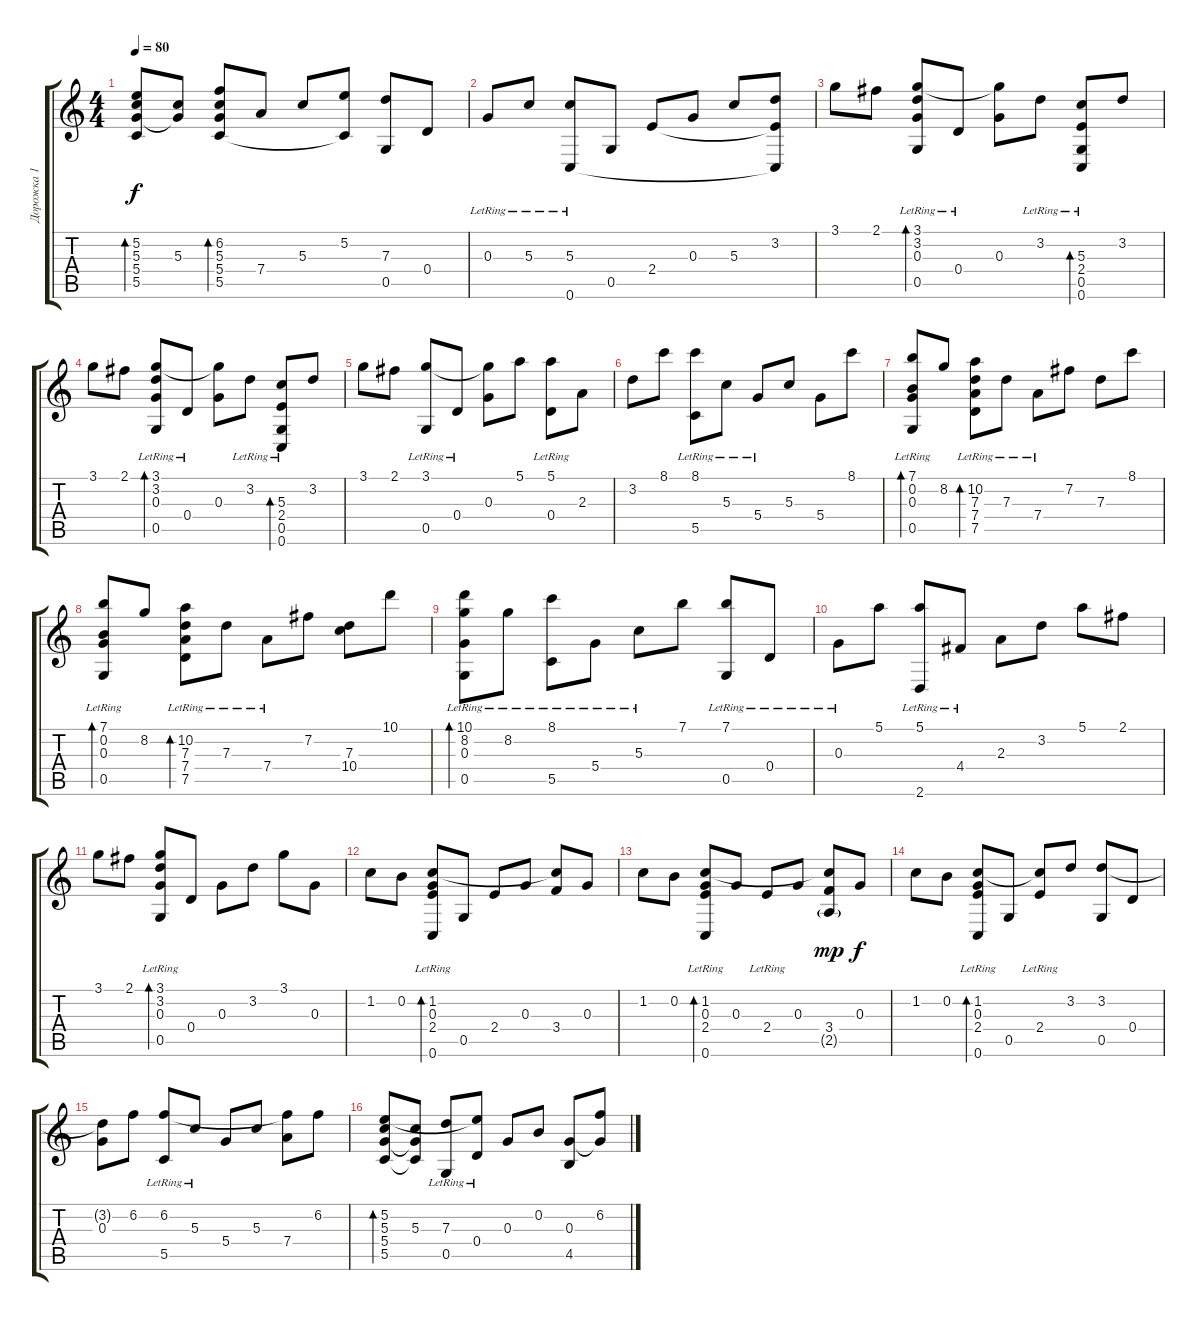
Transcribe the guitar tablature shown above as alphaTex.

\track ("Дорожка 1" "Дорожка 1") {instrument acousticguitarnylon}
\staff {score tabs}
\tuning (E4 B3 G3 D3 G2 C2) {hide}
\ts (4 4)
\tempo 80
\clef g2
\ks c
(5.2 5.3 5.4 5.5).8{bd 60 dy f} (5.3 5.4{t}).8 (6.2 5.3 5.4 5.5).8{bd 60} 7.4.8 5.3.8 (5.2 5.5{t}).8 (7.3 0.5).8 0.4.8 |
0.3{lr}.8 5.3{lr}.8 (5.3{lr} 0.6{lr}).8 0.5.8 2.4.8 0.3.8 5.3.8 (3.2 2.4{t} 0.6{t}).8 |
3.1.8 2.1.8 (3.1 3.2 0.3 0.5{lr}).8{bd 60} 0.4{lr}.8 (3.1{t} 0.3).8 3.2{lr}.8 (5.3 2.4 0.5{lr} 0.6{lr}).8{bd 60} 3.2.8 |
3.1.8 2.1.8 (3.1 3.2 0.3 0.5{lr}).8{bd 60} 0.4{lr}.8 (3.1{t} 0.3).8 3.2{lr}.8 (5.3 2.4 0.5{lr} 0.6{lr}).8{bd 60} 3.2.8 |
3.1.8 2.1.8 (3.1 0.5{lr}).8 0.4{lr}.8 (3.1{t} 0.3).8 5.1.8 (5.1{lr} 0.4{lr}).8 2.3.8 |
3.2.8 8.1.8 (8.1{lr} 5.5{lr}).8 5.3{lr}.8 5.4{lr}.8 5.3.8 5.4.8 8.1.8 |
(7.1{lr} 0.2 0.3 0.5{lr}).8{bd 60} 8.2.8 (10.2{lr} 7.3 7.4{lr} 7.5{lr}).8{bd 60} 7.3{lr}.8 7.4{lr}.8 7.2.8 7.3.8 8.1.8 |
(7.1{lr} 0.2 0.3 0.5{lr}).8{bd 60} 8.2.8 (10.2{lr} 7.3 7.4{lr} 7.5{lr}).8{bd 60} 7.3{lr}.8 7.4{lr}.8 7.2.8 (7.3 10.4).8 10.1.8 |
(10.1{lr} 8.2{lr} 0.3{lr} 0.5{lr}).8{bd 60} 8.2{lr}.8 (8.1{lr} 5.5{lr}).8 5.4{lr}.8 5.3{lr}.8 7.1.8 (7.1{lr} 0.5{lr}).8 0.4{lr}.8 |
0.3{lr}.8 5.1.8 (5.1{lr} 2.6{lr}).8 4.4{lr}.8 2.3.8 3.2.8 5.1.8 2.1.8 |
3.1.8 2.1.8 (3.1{lr} 3.2{lr} 0.3{lr} 0.5{lr}).8{bd 60} 0.4.8 0.3.8 3.2.8 3.1.8 0.3.8 |
1.2.8 0.2.8 (1.2 0.3{lr} 2.4{lr} 0.6{lr}).8{bd 60} 0.5.8 2.4.8 0.3.8 (1.2{t} 3.4).8 0.3.8 |
1.2.8 0.2.8 (1.2 0.3 2.4{lr} 0.6{lr}).8{bd 60} 0.3.8 2.4{lr}.8 0.3.8 (1.2{t} 3.4 2.5{g}).8{dy mp} 0.3.8{dy f} |
1.2.8 0.2.8 (1.2 0.3 2.4{lr} 0.6{lr}).8{bd 60} 0.5.8 (1.2{t} 2.4{lr}).8 3.2.8 (3.2 0.5).8 0.4.8 |
(3.2{t} 0.3).8 6.2.8 (6.2 5.5{lr}).8 5.3{lr}.8 5.4.8 5.3.8 (6.2{t} 7.4).8 6.2.8 |
(5.2 5.3 5.4 5.5).8{bd 60} (5.3 5.4{t} 5.5{t}).8 (7.3 0.5{lr}).8 (5.2{t} 0.4{lr}).8 0.3.8 0.2.8 (0.3 4.5).8 (6.2 0.3{t}).8
